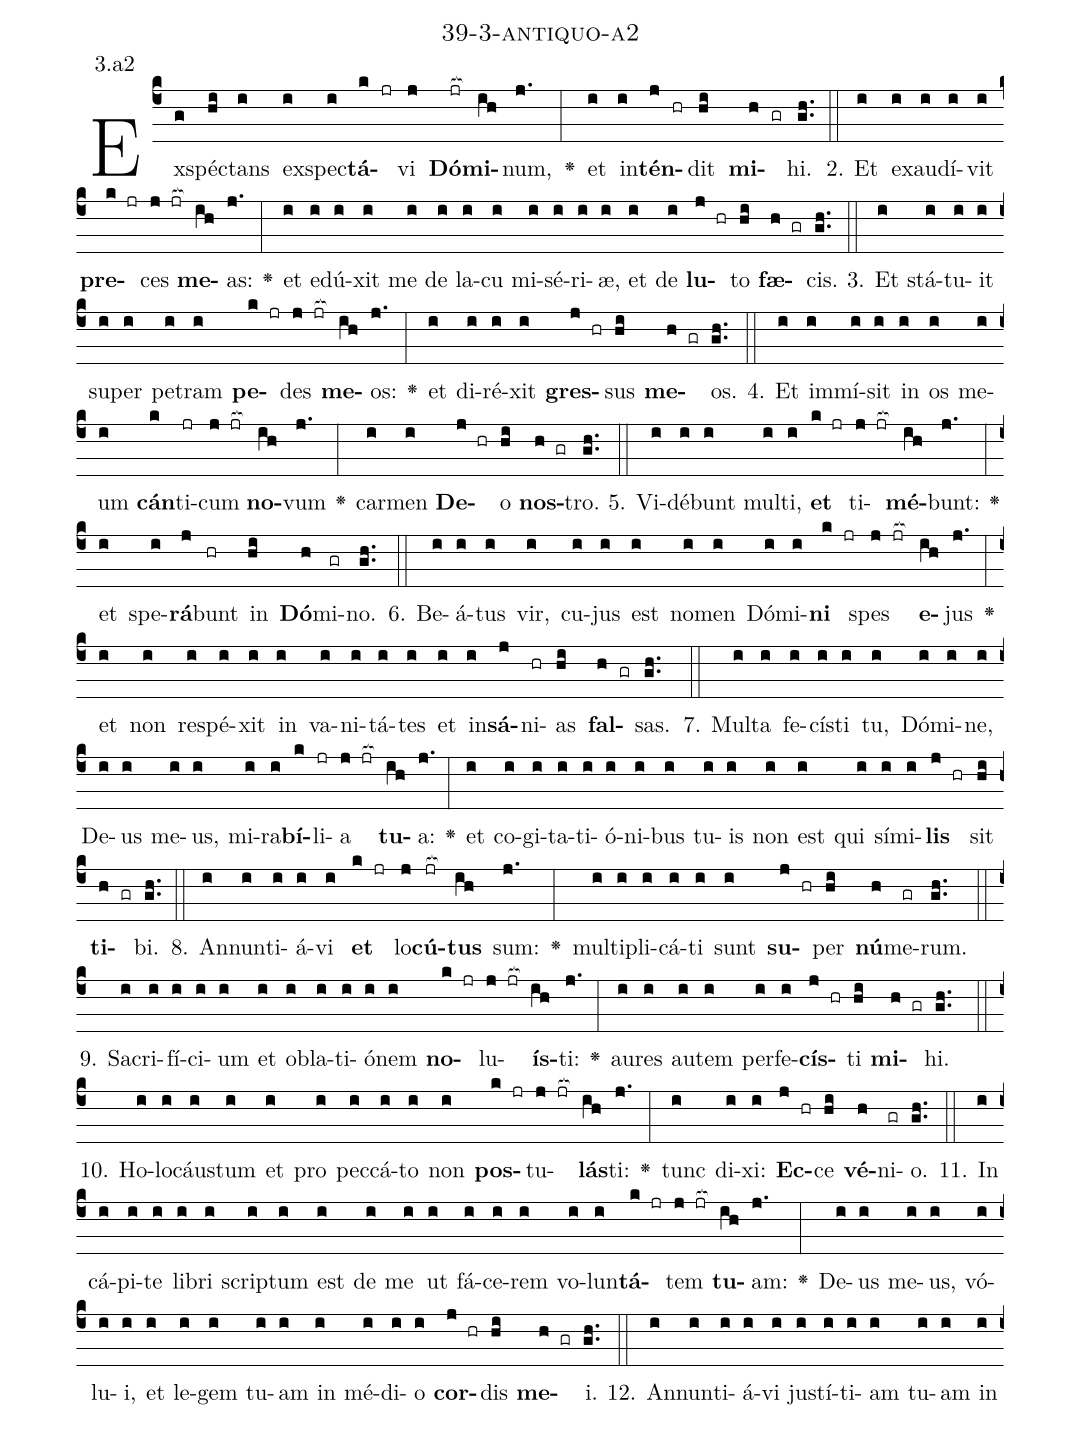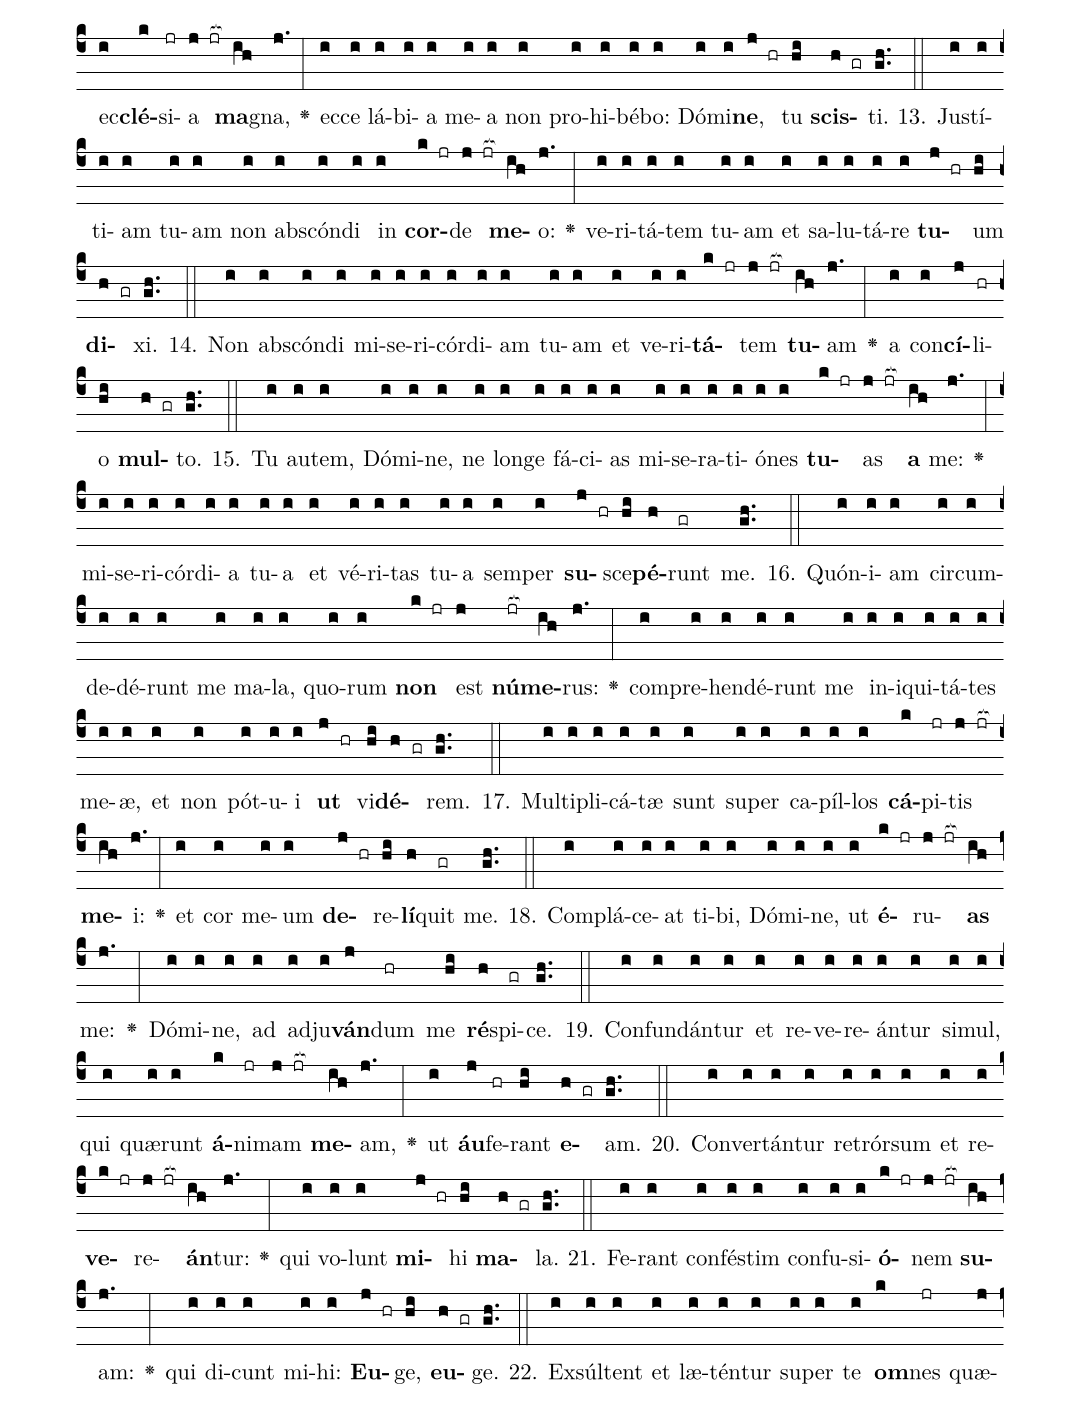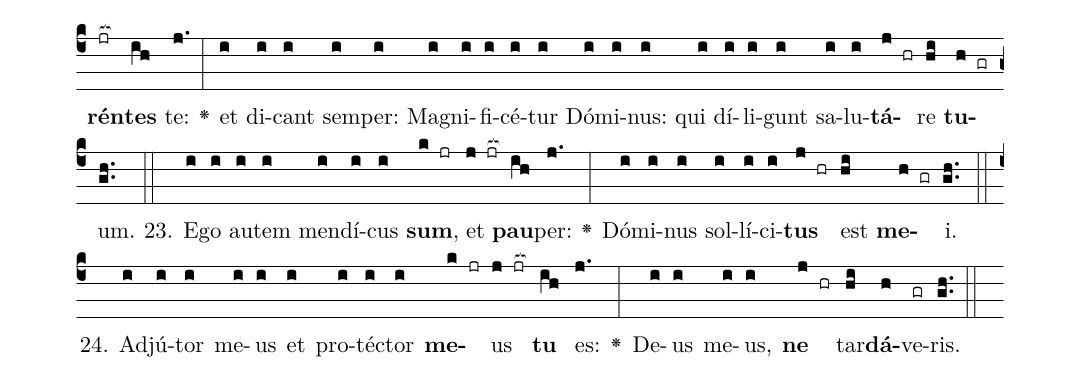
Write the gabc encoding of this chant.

name: 39-3-antiquo-a2;
annotation: 3.a2;
%%
(c4)Ex(g)spéc(hi)tans(i) ex(i)spec(i)<b>tá</b>(k jr)vi(j) <b>Dó</b>(jr[ocb:1{])<b>mi</b>(ih[ocb:0}])num,(j.) <v>\greheightstar</v>(:) et(i) in(i)<b>tén</b>(j hr)dit(hi) <b>mi</b>(h gr)hi.(gh..) (::)
2. Et(i) ex(i)au(i)dí(i)vit(i) <b>pre</b>(k jr)ces(j jr[ocb:1{]) <b>me</b>(ih[ocb:0}])as:(j.) <v>\greheightstar</v>(:) et(i) e(i)dú(i)xit(i) me(i) de(i) la(i)cu(i) mi(i)sé(i)ri(i)æ,(i) et(i) de(i) <b>lu</b>(j hr)to(hi) <b>fæ</b>(h gr)cis.(gh..) (::)
3. Et(i) stá(i)tu(i)it(i) su(i)per(i) pe(i)tram(i) <b>pe</b>(k jr)des(j jr[ocb:1{]) <b>me</b>(ih[ocb:0}])os:(j.) <v>\greheightstar</v>(:) et(i) di(i)ré(i)xit(i) <b>gres</b>(j hr)sus(hi) <b>me</b>(h gr)os.(gh..) (::)
4. Et(i) im(i)mí(i)sit(i) in(i) os(i) me(i)um(i) <b>cán</b>(k)ti(jr)cum(j jr[ocb:1{]) <b>no</b>(ih[ocb:0}])vum(j.) <v>\greheightstar</v>(:) car(i)men(i) <b>De</b>(j hr)o(hi) <b>nos</b>(h gr)tro.(gh..) (::)
5. Vi(i)dé(i)bunt(i) mul(i)ti,(i) <b>et</b>(k jr) ti(j jr[ocb:1{])<b>mé</b>(ih[ocb:0}])bunt:(j.) <v>\greheightstar</v>(:) et(i) spe(i)<b>rá</b>(j)bunt(hr) in(hi) <b>Dó</b>(h)mi(gr)no.(gh..) (::)
6. Be(i)á(i)tus(i) vir,(i) cu(i)jus(i) est(i) no(i)men(i) Dó(i)mi(i)<b>ni</b>(k jr) spes(j jr[ocb:1{]) <b>e</b>(ih[ocb:0}])jus(j.) <v>\greheightstar</v>(:) et(i) non(i) re(i)spé(i)xit(i) in(i) va(i)ni(i)tá(i)tes(i) et(i) in(i)<b>sá</b>(j)ni(hr)as(hi) <b>fal</b>(h gr)sas.(gh..) (::)
7. Mul(i)ta(i) fe(i)cís(i)ti(i) tu,(i) Dó(i)mi(i)ne,(i) De(i)us(i) me(i)us,(i) mi(i)ra(i)<b>bí</b>(k)li(jr)a(j jr[ocb:1{]) <b>tu</b>(ih[ocb:0}])a:(j.) <v>\greheightstar</v>(:) et(i) co(i)gi(i)ta(i)ti(i)ó(i)ni(i)bus(i) tu(i)is(i) non(i) est(i) qui(i) sí(i)mi(i)<b>lis</b>(j hr) sit(hi) <b>ti</b>(h gr)bi.(gh..) (::)
8. An(i)nun(i)ti(i)á(i)vi(i) <b>et</b>(k jr) lo(j)<b>cú</b>(jr[ocb:1{])<b>tus</b>(ih[ocb:0}]) sum:(j.) <v>\greheightstar</v>(:) mul(i)ti(i)pli(i)cá(i)ti(i) sunt(i) <b>su</b>(j hr)per(hi) <b>nú</b>(h)me(gr)rum.(gh..) (::)
9. Sa(i)cri(i)fí(i)ci(i)um(i) et(i) ob(i)la(i)ti(i)ó(i)nem(i) <b>no</b>(k jr)lu(j jr[ocb:1{])<b>ís</b>(ih[ocb:0}])ti:(j.) <v>\greheightstar</v>(:) au(i)res(i) au(i)tem(i) per(i)fe(i)<b>cís</b>(j hr)ti(hi) <b>mi</b>(h gr)hi.(gh..) (::)
10. Ho(i)lo(i)cáus(i)tum(i) et(i) pro(i) pec(i)cá(i)to(i) non(i) <b>pos</b>(k jr)tu(j jr[ocb:1{])<b>lás</b>(ih[ocb:0}])ti:(j.) <v>\greheightstar</v>(:) tunc(i) di(i)xi:(i) <b>Ec</b>(j hr)ce(hi) <b>vé</b>(h)ni(gr)o.(gh..) (::)
11. In(i) cá(i)pi(i)te(i) li(i)bri(i) scrip(i)tum(i) est(i) de(i) me(i) ut(i) fá(i)ce(i)rem(i) vo(i)lun(i)<b>tá</b>(k jr)tem(j jr[ocb:1{]) <b>tu</b>(ih[ocb:0}])am:(j.) <v>\greheightstar</v>(:) De(i)us(i) me(i)us,(i) vó(i)lu(i)i,(i) et(i) le(i)gem(i) tu(i)am(i) in(i) mé(i)di(i)o(i) <b>cor</b>(j hr)dis(hi) <b>me</b>(h gr)i.(gh..) (::)
12. An(i)nun(i)ti(i)á(i)vi(i) jus(i)tí(i)ti(i)am(i) tu(i)am(i) in(i) ec(i)<b>clé</b>(k)si(jr)a(j jr[ocb:1{]) <b>ma</b>(ih[ocb:0}])gna,(j.) <v>\greheightstar</v>(:) ec(i)ce(i) lá(i)bi(i)a(i) me(i)a(i) non(i) pro(i)hi(i)bé(i)bo:(i) Dó(i)mi(i)<b>ne</b>,(j hr) tu(hi) <b>scis</b>(h gr)ti.(gh..) (::)
13. Jus(i)tí(i)ti(i)am(i) tu(i)am(i) non(i) abs(i)cón(i)di(i) in(i) <b>cor</b>(k jr)de(j jr[ocb:1{]) <b>me</b>(ih[ocb:0}])o:(j.) <v>\greheightstar</v>(:) ve(i)ri(i)tá(i)tem(i) tu(i)am(i) et(i) sa(i)lu(i)tá(i)re(i) <b>tu</b>(j hr)um(hi) <b>di</b>(h gr)xi.(gh..) (::)
14. Non(i) abs(i)cón(i)di(i) mi(i)se(i)ri(i)cór(i)di(i)am(i) tu(i)am(i) et(i) ve(i)ri(i)<b>tá</b>(k jr)tem(j jr[ocb:1{]) <b>tu</b>(ih[ocb:0}])am(j.) <v>\greheightstar</v>(:) a(i) con(i)<b>cí</b>(j)li(hr)o(hi) <b>mul</b>(h gr)to.(gh..) (::)
15. Tu(i) au(i)tem,(i) Dó(i)mi(i)ne,(i) ne(i) lon(i)ge(i) fá(i)ci(i)as(i) mi(i)se(i)ra(i)ti(i)ó(i)nes(i) <b>tu</b>(k jr)as(j jr[ocb:1{]) <b>a</b>(ih[ocb:0}]) me:(j.) <v>\greheightstar</v>(:) mi(i)se(i)ri(i)cór(i)di(i)a(i) tu(i)a(i) et(i) vé(i)ri(i)tas(i) tu(i)a(i) sem(i)per(i) <b>su</b>(j hr)sce(hi)<b>pé</b>(h)runt(gr) me.(gh..) (::)
16. Quón(i)i(i)am(i) cir(i)cum(i)de(i)dé(i)runt(i) me(i) ma(i)la,(i) quo(i)rum(i) <b>non</b>(k jr) est(j) <b>nú</b>(jr[ocb:1{])<b>me</b>(ih[ocb:0}])rus:(j.) <v>\greheightstar</v>(:) com(i)pre(i)hen(i)dé(i)runt(i) me(i) in(i)i(i)qui(i)tá(i)tes(i) me(i)æ,(i) et(i) non(i) pót(i)u(i)i(i) <b>ut</b>(j hr) vi(hi)<b>dé</b>(h gr)rem.(gh..) (::)
17. Mul(i)ti(i)pli(i)cá(i)tæ(i) sunt(i) su(i)per(i) ca(i)píl(i)los(i) <b>cá</b>(k)pi(jr)tis(j jr[ocb:1{]) <b>me</b>(ih[ocb:0}])i:(j.) <v>\greheightstar</v>(:) et(i) cor(i) me(i)um(i) <b>de</b>(j hr)re(hi)<b>lí</b>(h)quit(gr) me.(gh..) (::)
18. Com(i)plá(i)ce(i)at(i) ti(i)bi,(i) Dó(i)mi(i)ne,(i) ut(i) <b>é</b>(k jr)ru(j jr[ocb:1{])<b>as</b>(ih[ocb:0}]) me:(j.) <v>\greheightstar</v>(:) Dó(i)mi(i)ne,(i) ad(i) ad(i)ju(i)<b>ván</b>(j)dum(hr) me(hi) <b>ré</b>(h)spi(gr)ce.(gh..) (::)
19. Con(i)fun(i)dán(i)tur(i) et(i) re(i)ve(i)re(i)án(i)tur(i) si(i)mul,(i) qui(i) quæ(i)runt(i) <b>á</b>(k)ni(jr)mam(j jr[ocb:1{]) <b>me</b>(ih[ocb:0}])am,(j.) <v>\greheightstar</v>(:) ut(i) <b>áu</b>(j)fe(hr)rant(hi) <b>e</b>(h gr)am.(gh..) (::)
20. Con(i)ver(i)tán(i)tur(i) re(i)trór(i)sum(i) et(i) re(i)<b>ve</b>(k jr)re(j jr[ocb:1{])<b>án</b>(ih[ocb:0}])tur:(j.) <v>\greheightstar</v>(:) qui(i) vo(i)lunt(i) <b>mi</b>(j hr)hi(hi) <b>ma</b>(h gr)la.(gh..) (::)
21. Fe(i)rant(i) con(i)fés(i)tim(i) con(i)fu(i)si(i)<b>ó</b>(k jr)nem(j jr[ocb:1{]) <b>su</b>(ih[ocb:0}])am:(j.) <v>\greheightstar</v>(:) qui(i) di(i)cunt(i) mi(i)hi:(i) <b>Eu</b>(j hr)ge,(hi) <b>eu</b>(h gr)ge.(gh..) (::)
22. Ex(i)súl(i)tent(i) et(i) læ(i)tén(i)tur(i) su(i)per(i) te(i) <b>om</b>(k)nes(jr) quæ(j)<b>rén</b>(jr[ocb:1{])<b>tes</b>(ih[ocb:0}]) te:(j.) <v>\greheightstar</v>(:) et(i) di(i)cant(i) sem(i)per:(i) Ma(i)gni(i)fi(i)cé(i)tur(i) Dó(i)mi(i)nus:(i) qui(i) dí(i)li(i)gunt(i) sa(i)lu(i)<b>tá</b>(j hr)re(hi) <b>tu</b>(h gr)um.(gh..) (::)
23. E(i)go(i) au(i)tem(i) men(i)dí(i)cus(i) <b>sum</b>,(k jr) et(j jr[ocb:1{]) <b>pau</b>(ih[ocb:0}])per:(j.) <v>\greheightstar</v>(:) Dó(i)mi(i)nus(i) sol(i)lí(i)ci(i)<b>tus</b>(j hr) est(hi) <b>me</b>(h gr)i.(gh..) (::)
24. Ad(i)jú(i)tor(i) me(i)us(i) et(i) pro(i)téc(i)tor(i) <b>me</b>(k jr)us(j jr[ocb:1{]) <b>tu</b>(ih[ocb:0}]) es:(j.) <v>\greheightstar</v>(:) De(i)us(i) me(i)us,(i) <b>ne</b>(j hr) tar(hi)<b>dá</b>(h)ve(gr)ris.(gh..) (::)
